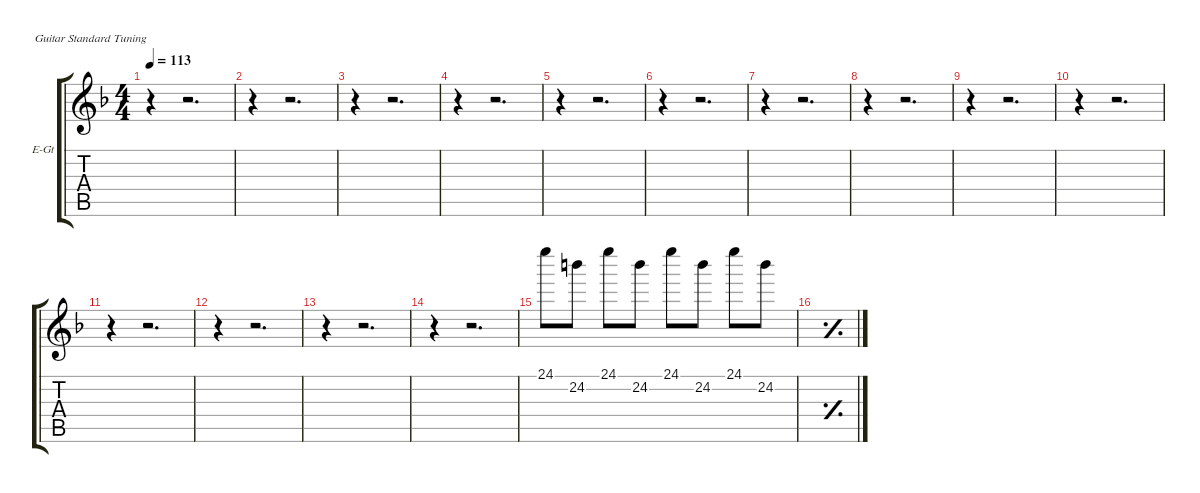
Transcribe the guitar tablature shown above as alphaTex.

\hideDynamics
\bracketExtendMode groupsimilarinstruments
\firstSystemTrackNameOrientation horizontal
\otherSystemsTrackNameOrientation horizontal
\track ("Electric Guitar" "E-Gt") {instrument electricguitarclean}
\staff {score tabs}
\tuning (E4 B3 G3 D3 A2 E2)
\ts (4 4)
\tempo 113
\clef g2
\ks f
r.4{dy fff instrument electricguitarclean} r.2{d} |
r.4 r.2{d} |
r.4 r.2{d} |
r.4 r.2{d} |
r.4 r.2{d} |
r.4 r.2{d} |
r.4 r.2{d} |
r.4 r.2{d} |
r.4 r.2{d} |
r.4 r.2{d} |
r.4 r.2{d} |
r.4 r.2{d} |
r.4 r.2{d} |
r.4 r.2{d} |
24.1.8 24.2.8{dy mp} 24.1.8{dy fff} 24.2.8{dy mp} 24.1.8{dy fff} 24.2.8{dy mp} 24.1.8{dy fff} 24.2.8{dy mp} |
\simile simple
